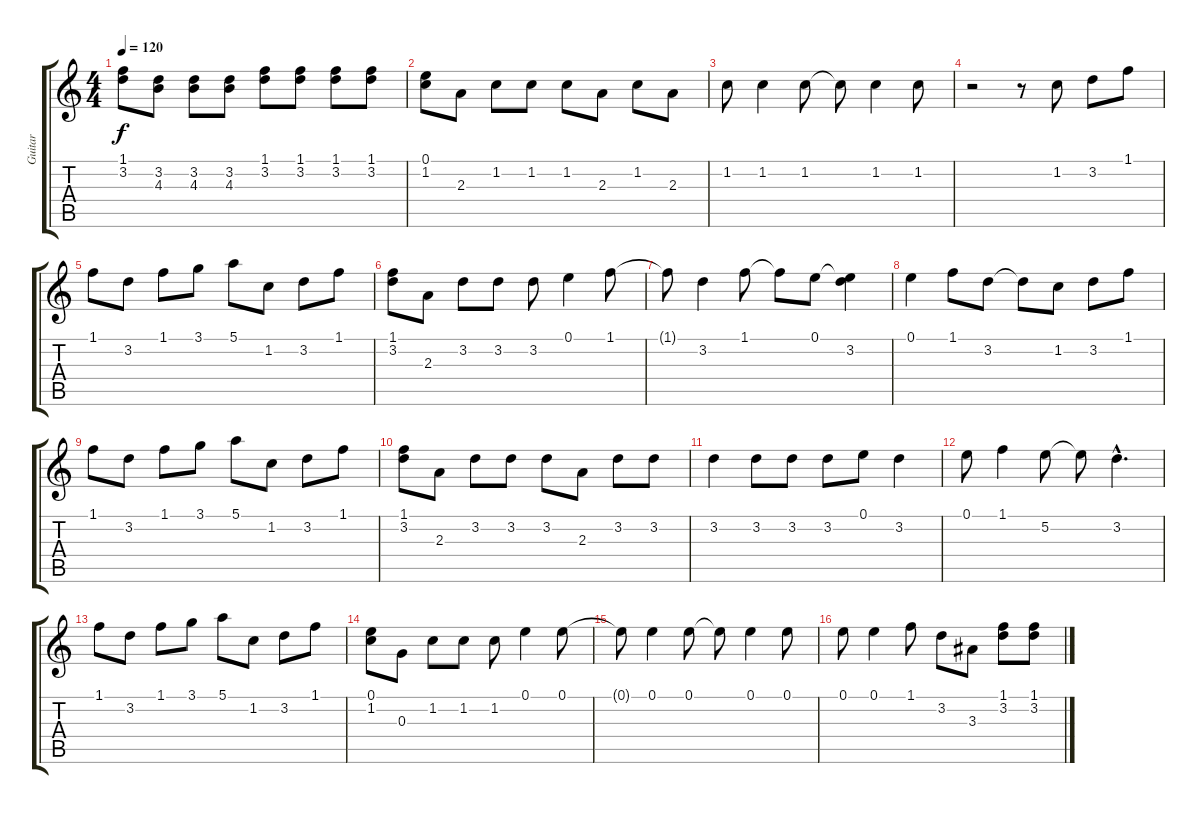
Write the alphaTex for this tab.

\track ("Guitar" "Guitar") {instrument acousticguitarnylon}
\staff {score tabs}
\tuning (E4 B3 G3 D3 A2 E2) {hide}
\ts (4 4)
\tempo 120
\clef g2
\ks c
(1.1 3.2).8{dy f} (3.2 4.3).8 (3.2 4.3).8 (3.2 4.3).8 (1.1 3.2).8 (1.1 3.2).8 (1.1 3.2).8 (1.1 3.2).8 |
(0.1 1.2).8 2.3.8 1.2.8 1.2.8 1.2.8 2.3.8 1.2.8 2.3.8 |
1.2.8 1.2.4 1.2.8 1.2{t}.8 1.2.4 1.2.8 |
r.2 r.8 1.2.8 3.2.8 1.1.8 |
1.1.8 3.2.8 1.1.8 3.1.8 5.1.8 1.2.8 3.2.8 1.1.8 |
(1.1 3.2).8 2.3.8 3.2.8 3.2.8 3.2.8 0.1.4 1.1.8 |
1.1{t}.8 3.2.4 1.1.8 1.1{t}.8 0.1.8 (0.1{t} 3.2).4 |
0.1.4 1.1.8 3.2.8 3.2{t}.8 1.2.8 3.2.8 1.1.8 |
1.1.8 3.2.8 1.1.8 3.1.8 5.1.8 1.2.8 3.2.8 1.1.8 |
(1.1 3.2).8 2.3.8 3.2.8 3.2.8 3.2.8 2.3.8 3.2.8 3.2.8 |
3.2.4 3.2.8 3.2.8 3.2.8 0.1.8 3.2.4 |
0.1.8 1.1.4 5.2.8 5.2{t}.8 3.2{hac}.4{d} |
1.1.8 3.2.8 1.1.8 3.1.8 5.1.8 1.2.8 3.2.8 1.1.8 |
(0.1 1.2).8 0.3.8 1.2.8 1.2.8 1.2.8 0.1.4 0.1.8 |
0.1{t}.8 0.1.4 0.1.8 0.1{t}.8 0.1.4 0.1.8 |
0.1.8 0.1.4 1.1.8 3.2.8 3.3.8 (1.1 3.2).8 (1.1 3.2).8
